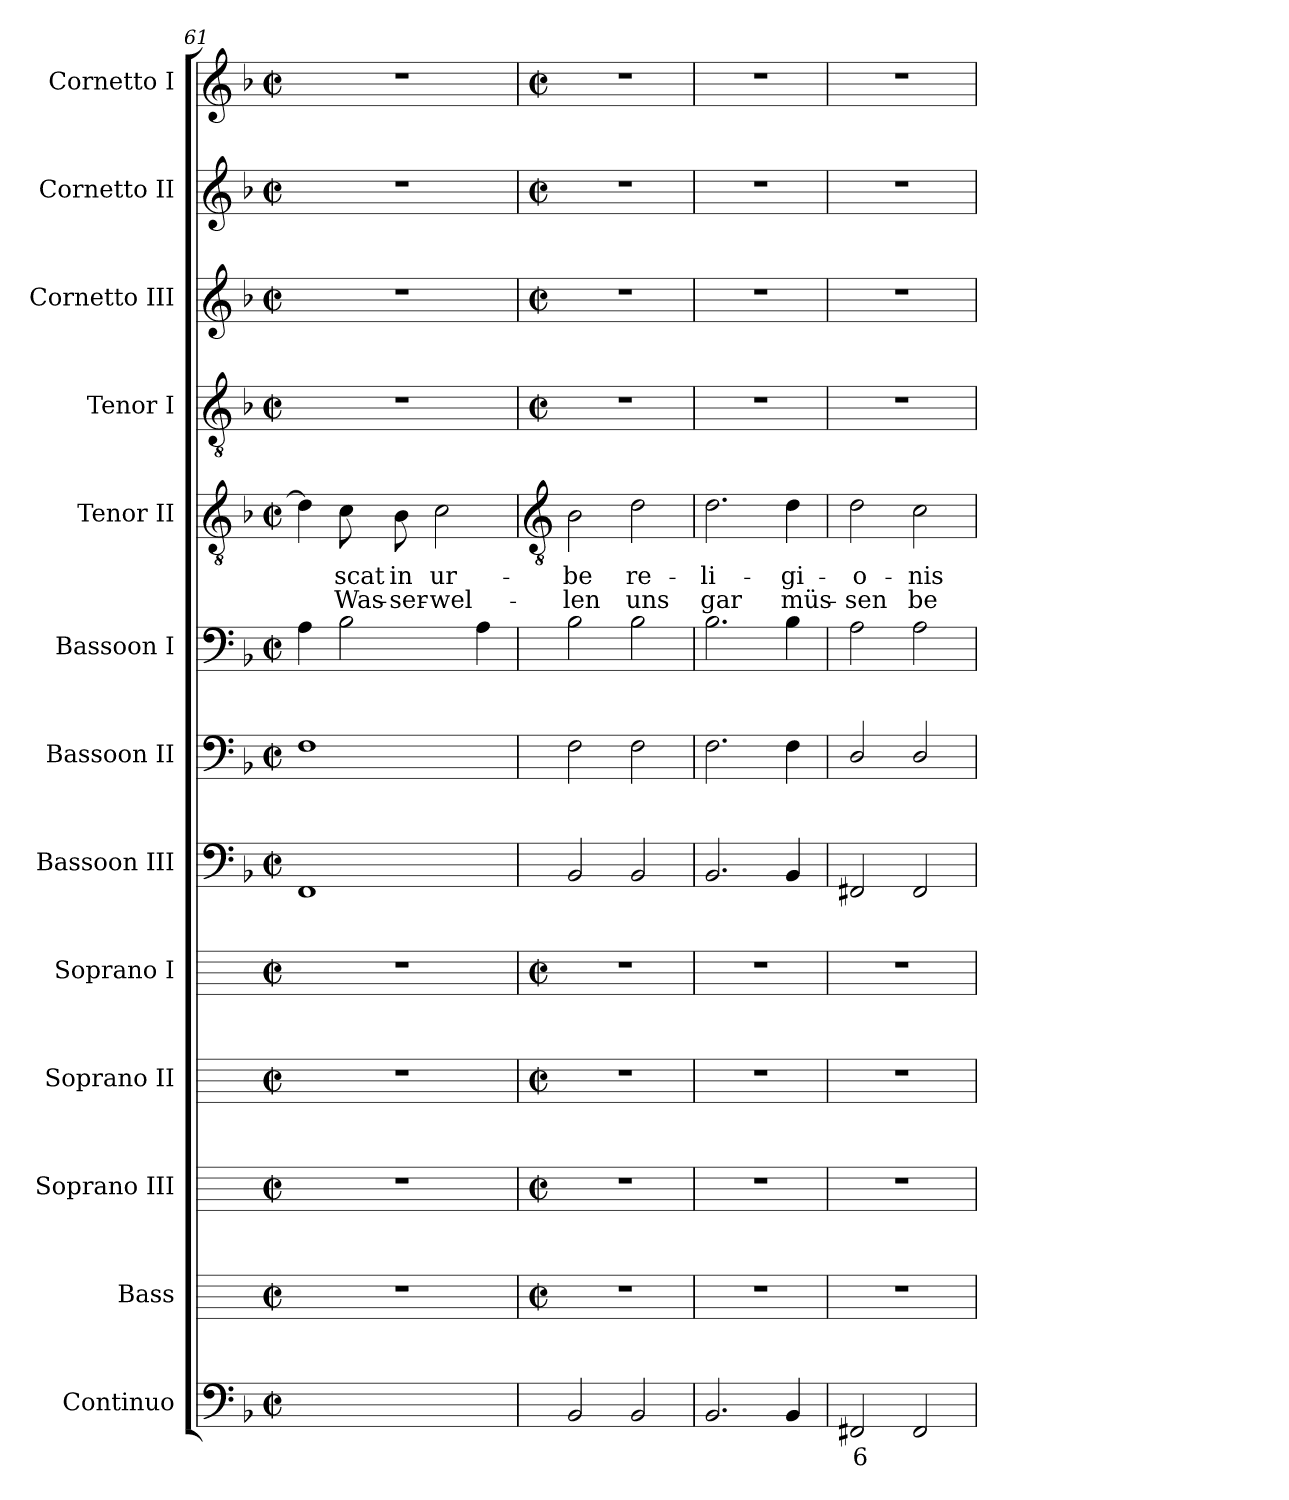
**kern	**text	**kern	**kern	**kern	**kern	**kern	**kern	**kern	**kern	**text	**text	**kern	**kern	**kern	**kern
*part13	*part13	*part12	*part11	*part10	*part9	*part8	*part7	*part6	*part5	*part5	*part5	*part4	*part3	*part2	*part1
*staff13	*staff13	*staff12	*staff11	*staff10	*staff9	*staff8	*staff7	*staff6	*staff5	*staff5	*staff5	*staff4	*staff3	*staff2	*staff1
*I"Continuo	*	*I"Bass	*I"Soprano III	*I"Soprano II	*I"Soprano I	*I"Bassoon III	*I"Bassoon II	*I"Bassoon I	*I"Tenor II	*	*	*I"Tenor I	*I"Cornetto III	*I"Cornetto II	*I"Cornetto I
*I'Continuo	*	*I'Bass	*I'Soprano III	*I'Soprano II	*I'Soprano I	*I'Bassoon III	*I'Bassoon II	*I'Bassoon I	*I'Tenor II	*	*	*I'Tenor I	*I'Cornetto III	*I'Cornetto II	*I'Cornetto I
*clefF4	*	*	*	*	*	*clefF4	*clefF4	*clefF4	*clefGv2	*	*	*clefGv2	*clefG2	*clefG2	*clefG2
*k[b-]	*	*	*	*	*	*k[b-]	*k[b-]	*k[b-]	*k[b-]	*	*	*k[b-]	*k[b-]	*k[b-]	*k[b-]
*F:	*	*	*	*	*	*F:	*F:	*F:	*F:	*	*	*F:	*F:	*F:	*F:
*M2/2	*	*M2/2	*M2/2	*M2/2	*M2/2	*M2/2	*M2/2	*M2/2	*M2/2	*	*	*M2/2	*M2/2	*M2/2	*M2/2
*met(c|)	*	*met(c|)	*met(c|)	*met(c|)	*met(c|)	*met(c|)	*met(c|)	*met(c|)	*met(c|)	*	*	*met(c|)	*met(c|)	*met(c|)	*met(c|)
=61	=61	=61	=61	=61	=61	=61	=61	=61	=61	=61	=61	=61	=61	=61	=61
!	!LO:LY:b	!	!	!	!	!	!	!	!	!	!	!	!	!	!
[4FFyy	3	1r	1r	1r	1r	1FF	1F	4A	4d]	.	.	1r	1r	1r	1r
!	!LO:LY:b	!	!	!	!	!	!	!	!	!LO:LY:b	!LO:LY:b	!	!	!	!
2FFyy_	4	.	.	.	.	.	.	2B-	8c	scat	Was-	.	.	.	.
!	!	!	!	!	!	!	!	!	!	!LO:LY:b	!LO:LY:b	!	!	!	!
.	.	.	.	.	.	.	.	.	8B-	-in	ser-	.	.	.	.
!	!	!	!	!	!	!	!	!	!	!LO:LY:b	!LO:LY:b	!	!	!	!
.	.	.	.	.	.	.	.	.	2c	-ur-	-wel-	.	.	.	.
!	!LO:LY:b	!	!	!	!	!	!	!	!	!	!	!	!	!	!
4FFyy]	3	.	.	.	.	.	.	4A	.	.	.	.	.	.	.
!!LO:LB:g=z
=62	=62	=62	=62	=62	=62	=62	=62	=62	=62	=62	=62	=62	=62	=62	=62
*	*	*	*	*	*	*	*	*	*clefGv2	*	*	*	*	*	*
*	*	*M2/2	*M2/2	*M2/2	*M2/2	*	*	*	*	*	*	*M2/2	*M2/2	*M2/2	*M2/2
*	*	*met(c|)	*met(c|)	*met(c|)	*met(c|)	*	*	*	*	*	*	*met(c|)	*met(c|)	*met(c|)	*met(c|)
!	!	!	!	!	!	!	!	!	!	!LO:LY:b	!LO:LY:b	!	!	!	!
2BB-	.	1r	1r	1r	1r	2BB-	2F	2B-	2B-	-be	len	1r	1r	1r	1r
!	!	!	!	!	!	!	!	!	!	!LO:LY:b	!LO:LY:b	!	!	!	!
2BB-	.	.	.	.	.	2BB-	2F	2B-	2d	re-	-uns	.	.	.	.
=63	=63	=63	=63	=63	=63	=63	=63	=63	=63	=63	=63	=63	=63	=63	=63
!	!	!	!	!	!	!	!	!	!	!LO:LY:b	!LO:LY:b	!	!	!	!
2.BB-	.	1r	1r	1r	1r	2.BB-	2.F	2.B-	2.d	li-	-gar	1r	1r	1r	1r
!	!	!	!	!	!	!	!	!	!	!LO:LY:b	!LO:LY:b	!	!	!	!
4BB-	.	.	.	.	.	4BB-	4F	4B-	4d	gi-	-müs-	.	.	.	.
=64	=64	=64	=64	=64	=64	=64	=64	=64	=64	=64	=64	=64	=64	=64	=64
!	!LO:LY:b	!	!	!	!	!	!	!	!	!LO:LY:b	!LO:LY:b	!	!	!	!
2FF#X	6	1r	1r	1r	1r	2FF#X	2D/	2A	2d	-o-	-sen	1r	1r	1r	1r
!	!	!	!	!	!	!	!	!	!	!LO:LY:b	!LO:LY:b	!	!	!	!
2FF#	.	.	.	.	.	2FF#	2D/	2A	2c	nis	be-	.	.	.	.
=	=	=	=	=	=	=	=	=	=	=	=	=	=	=	=
*-	*-	*-	*-	*-	*-	*-	*-	*-	*-	*-	*-	*-	*-	*-	*-
